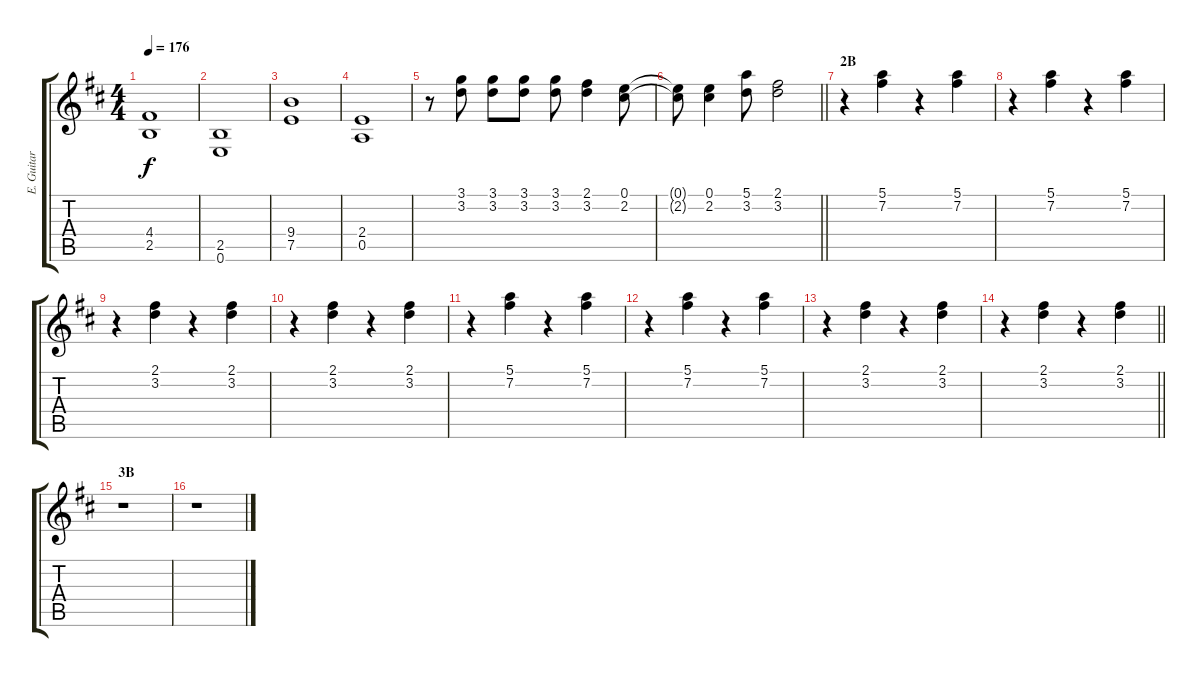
\track ("E. Guitar I" "E. Guitar ") {instrument overdrivenguitar}
\staff {score tabs}
\tuning (E4 B3 G3 D3 A2 E2) {hide}
\ts (4 4)
\tempo 176
\clef g2
\ks d
(4.4 2.5).1{dy f} |
(2.5 0.6).1 |
(9.4 7.5).1 |
(2.4 0.5).1 |
r.8 (3.1 3.2).8 (3.1 3.2).8 (3.1 3.2).8 (3.1 3.2).8 (2.1 3.2).4 (0.1 2.2).8 |
\barLineRight lightlight
(0.1{t} 2.2{t}).8 (0.1 2.2).4 (5.1 3.2).8 (2.1 3.2).2 |
\section ("" "2B")
r.4 (5.1 7.2).4 r.4 (5.1 7.2).4 |
r.4 (5.1 7.2).4 r.4 (5.1 7.2).4 |
r.4 (2.1 3.2).4 r.4 (2.1 3.2).4 |
r.4 (2.1 3.2).4 r.4 (2.1 3.2).4 |
r.4 (5.1 7.2).4 r.4 (5.1 7.2).4 |
r.4 (5.1 7.2).4 r.4 (5.1 7.2).4 |
r.4 (2.1 3.2).4 r.4 (2.1 3.2).4 |
\barLineRight lightlight
r.4 (2.1 3.2).4 r.4 (2.1 3.2).4 |
\section ("" "3B")
r.1 |
r.1
